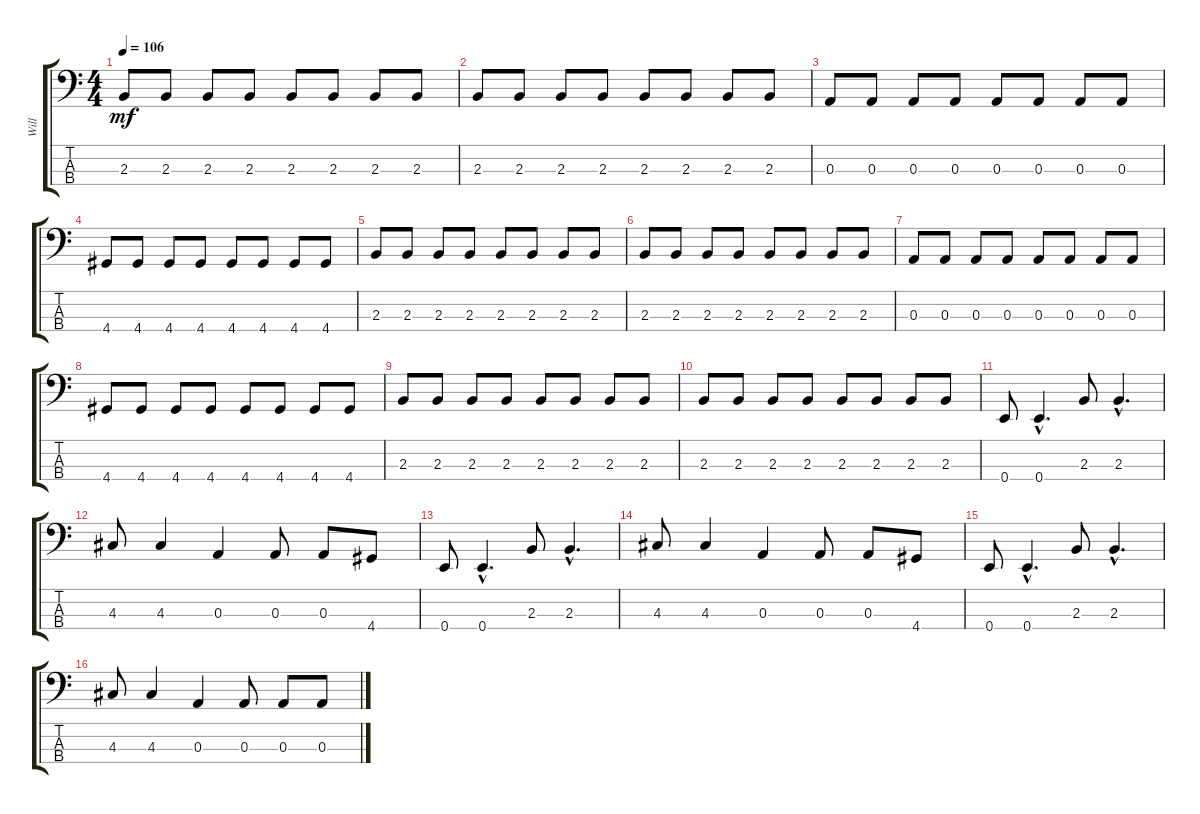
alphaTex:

\track ("Will" "Will") {instrument electricbassfinger}
\staff {score tabs}
\tuning (G2 D2 A1 E1) {hide}
\ts (4 4)
\tempo 106
\clef f4
\ks c
2.3.8{dy mf} 2.3.8 2.3.8 2.3.8 2.3.8 2.3.8 2.3.8 2.3.8 |
2.3.8 2.3.8 2.3.8 2.3.8 2.3.8 2.3.8 2.3.8 2.3.8 |
0.3.8 0.3.8 0.3.8 0.3.8 0.3.8 0.3.8 0.3.8 0.3.8 |
4.4.8 4.4.8 4.4.8 4.4.8 4.4.8 4.4.8 4.4.8 4.4.8 |
2.3.8 2.3.8 2.3.8 2.3.8 2.3.8 2.3.8 2.3.8 2.3.8 |
2.3.8 2.3.8 2.3.8 2.3.8 2.3.8 2.3.8 2.3.8 2.3.8 |
0.3.8 0.3.8 0.3.8 0.3.8 0.3.8 0.3.8 0.3.8 0.3.8 |
4.4.8 4.4.8 4.4.8 4.4.8 4.4.8 4.4.8 4.4.8 4.4.8 |
2.3.8 2.3.8 2.3.8 2.3.8 2.3.8 2.3.8 2.3.8 2.3.8 |
2.3.8 2.3.8 2.3.8 2.3.8 2.3.8 2.3.8 2.3.8 2.3.8 |
0.4.8 0.4{hac}.4{d} 2.3.8 2.3{hac}.4{d} |
4.3.8 4.3.4 0.3.4 0.3.8 0.3.8 4.4.8 |
0.4.8 0.4{hac}.4{d} 2.3.8 2.3{hac}.4{d} |
4.3.8 4.3.4 0.3.4 0.3.8 0.3.8 4.4.8 |
0.4.8 0.4{hac}.4{d} 2.3.8 2.3{hac}.4{d} |
4.3.8 4.3.4 0.3.4 0.3.8 0.3.8 0.3.8
